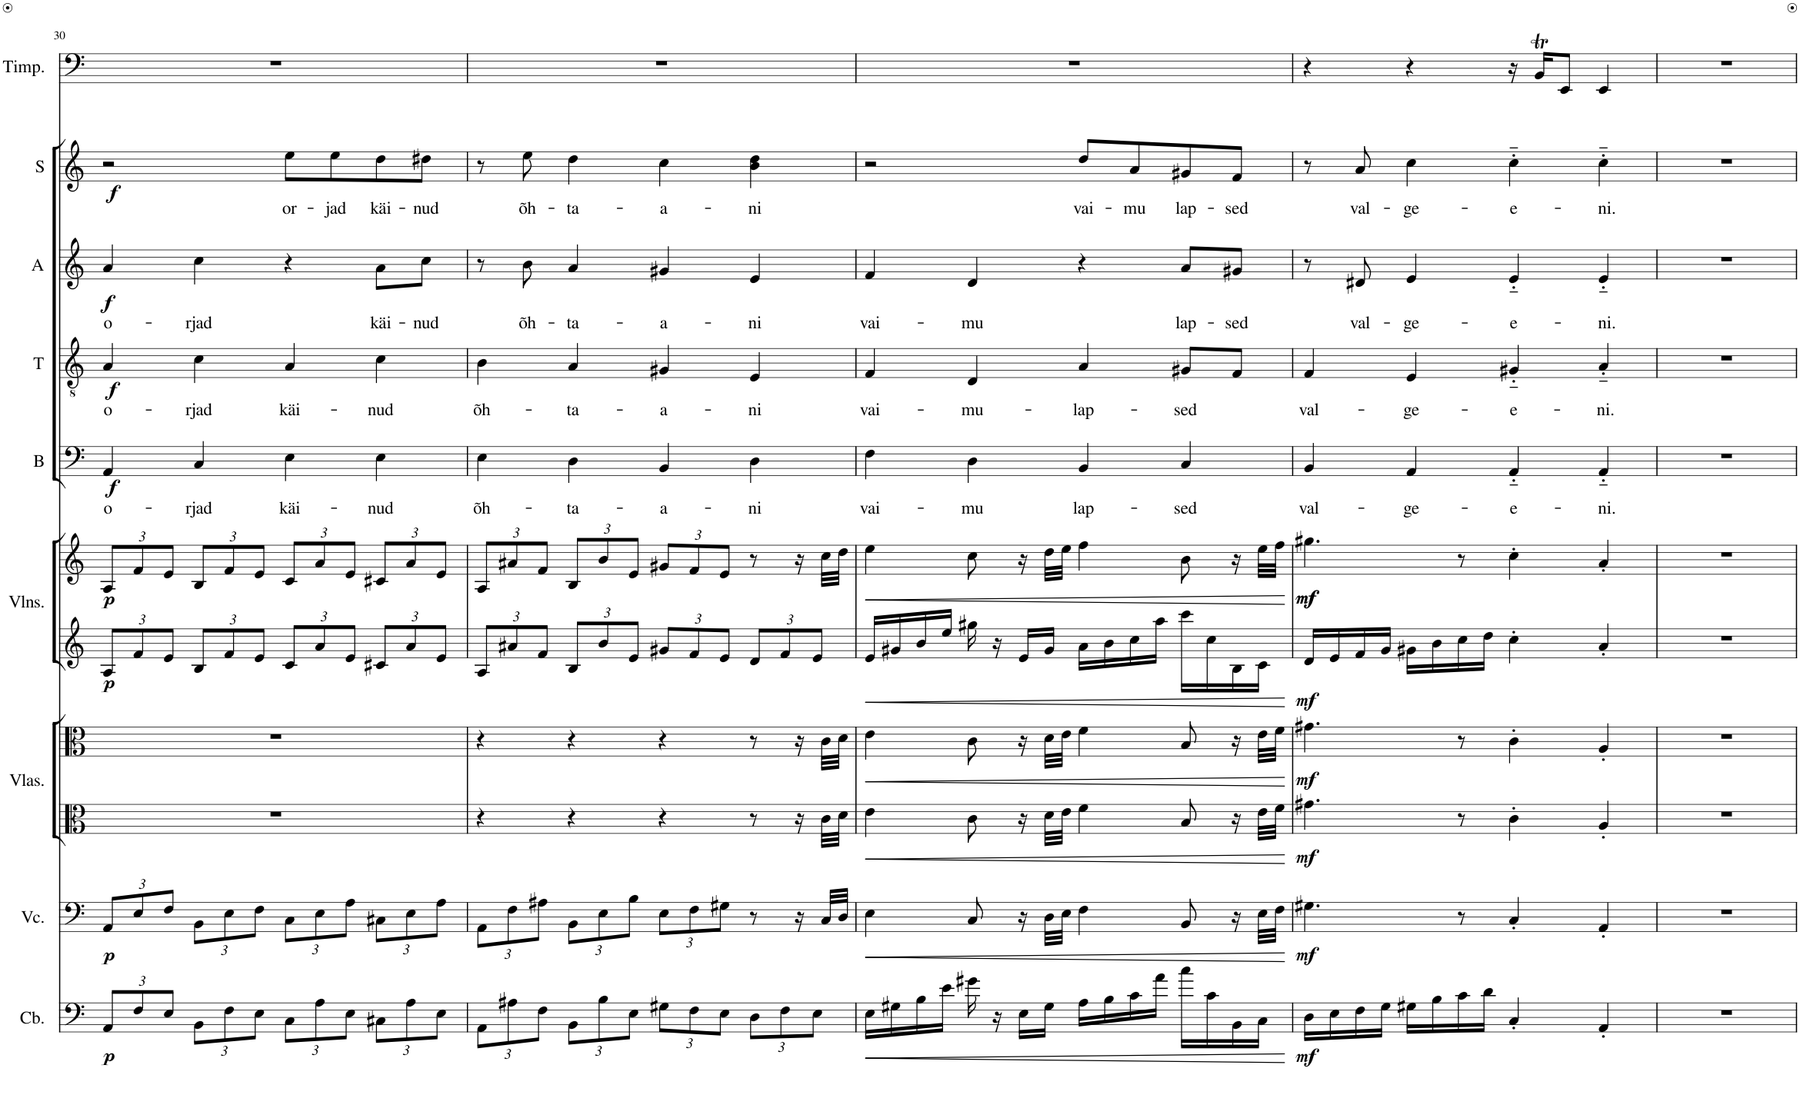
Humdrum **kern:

**kern	**dynam	**kern	**dynam	**kern	**kern	**dynam	**kern	**kern	**dynam	**kern	**text	**dynam	**kern	**text	**dynam	**kern	**text	**dynam	**kern	**text	**dynam	**kern
*part9	*part9	*part8	*part8	*part7	*part7	*part7	*part6	*part6	*part6	*part5	*part5	*part5	*part4	*part4	*part4	*part3	*part3	*part3	*part2	*part2	*part2	*part1
*staff11	*staff11	*staff10	*staff10	*staff9	*staff8	*staff8/9	*staff7	*staff6	*staff6/7	*staff5	*staff5	*staff5	*staff4	*staff4	*staff4	*staff3	*staff3	*staff3	*staff2	*staff2	*staff2	*staff1
*I"Contrabass	*	*I"Violoncello	*	*I"Violas	*	*	*I"Violins	*	*	*I"B	*	*	*I"T	*	*	*I"A	*	*	*I"S	*	*	*I"Timpani
*I'Cb.	*	*I'Vc.	*	*I'Vlas.	*	*	*I'Vlns.	*	*	*I'B	*	*	*I'T	*	*	*I'A	*	*	*I'S	*	*	*I'Timp.
!!LO:PB:g=z
*clefF4	*	*clefF4	*	*clefC3	*clefC3	*	*clefG2	*clefG2	*	*clefF4	*	*	*clefGv2	*	*	*clefG2	*	*	*clefG2	*	*	*clefF4
*Trd7c12	*	*	*	*	*	*	*	*	*	*	*	*	*	*	*	*Trd1c2	*	*	*	*	*	*
*k[]	*	*k[]	*	*k[]	*k[]	*	*k[]	*k[]	*	*k[]	*	*	*k[]	*	*	*k[]	*	*	*k[]	*	*	*k[]
*M4/4	*	*M4/4	*	*M4/4	*M4/4	*	*M4/4	*M4/4	*	*M4/4	*	*	*M4/4	*	*	*M4/4	*	*	*M4/4	*	*	*M4/4
*Xbrackettup	*	*Xbrackettup	*	*	*	*	*Xbrackettup	*Xbrackettup	*	*	*	*	*	*	*	*	*	*	*	*	*	*
=30	=30	=30	=30	=30	=30	=30	=30	=30	=30	=30	=30	=30	=30	=30	=30	=30	=30	=30	=30	=30	=30	=30
!	!LO:DY:b	!	!LO:DY:b	!	!	!	!	!	!LO:DY:b=2	!	!LO:LY:b	!	!	!LO:LY:b	!	!	!LO:LY:b	!	!	!	!	!
!	!	!	!	!	!	!	!	!	!LO:DY:n=1:b	!	!	!LO:DY:b	!	!	!LO:DY:b	!	!	!LO:DY:b	!	!	!LO:DY:b	!
12AA/L	p	12AA/L	p	1r	1r	.	12A/L	12A/L	p p	4AA/	o-	f	4A/	o-	f	4a/	o-	f	2r	.	f	1r
12F/	.	12E/	.	.	.	.	12f/	12f/	.	.	.	.	.	.	.	.	.	.	.	.	.	.
12E/J	.	12F/J	.	.	.	.	12e/J	12e/J	.	.	.	.	.	.	.	.	.	.	.	.	.	.
!	!	!	!	!	!	!	!	!	!	!	!LO:LY:b	!	!	!LO:LY:b	!	!	!LO:LY:b	!	!	!	!	!
12BB\L	.	12BB\L	.	.	.	.	12B/L	12B/L	.	4C/	-rjad	.	4c\	-rjad	.	4cc\	-rjad	.	.	.	.	.
12F\	.	12E\	.	.	.	.	12f/	12f/	.	.	.	.	.	.	.	.	.	.	.	.	.	.
12E\J	.	12F\J	.	.	.	.	12e/J	12e/J	.	.	.	.	.	.	.	.	.	.	.	.	.	.
!	!	!	!	!	!	!	!	!	!	!	!LO:LY:b	!	!	!LO:LY:b	!	!	!	!	!	!LO:LY:b	!	!
12C\L	.	12C\L	.	.	.	.	12c/L	12c/L	.	4E\	käi-	.	4A/	käi-	.	4r	.	.	8ee\L	or-	.	.
12A\	.	12E\	.	.	.	.	12a/	12a/	.	.	.	.	.	.	.	.	.	.	.	.	.	.
!	!	!	!	!	!	!	!	!	!	!	!	!	!	!	!	!	!	!	!	!LO:LY:b	!	!
.	.	.	.	.	.	.	.	.	.	.	.	.	.	.	.	.	.	.	8ee\	-jad	.	.
12E\J	.	12A\J	.	.	.	.	12e/J	12e/J	.	.	.	.	.	.	.	.	.	.	.	.	.	.
!	!	!	!	!	!	!	!	!	!	!	!LO:LY:b	!	!	!LO:LY:b	!	!	!LO:LY:b	!	!	!LO:LY:b	!	!
12C#X\L	.	12C#X\L	.	.	.	.	12c#X/L	12c#X/L	.	4E\	-nud	.	4c\	-nud	.	8a\L	-käi-	.	8dd\	käi-	.	.
12A\	.	12E\	.	.	.	.	12a/	12a/	.	.	.	.	.	.	.	.	.	.	.	.	.	.
!	!	!	!	!	!	!	!	!	!	!	!	!	!	!	!	!	!LO:LY:b	!	!	!LO:LY:b	!	!
.	.	.	.	.	.	.	.	.	.	.	.	.	.	.	.	8cc\J	-nud	.	8dd#X\J	-nud	.	.
12E\J	.	12A\J	.	.	.	.	12e/J	12e/J	.	.	.	.	.	.	.	.	.	.	.	.	.	.
=31	=31	=31	=31	=31	=31	=31	=31	=31	=31	=31	=31	=31	=31	=31	=31	=31	=31	=31	=31	=31	=31	=31
!	!	!	!	!	!	!	!	!	!	!	!LO:LY:b	!	!	!LO:LY:b	!	!	!	!	!	!	!	!
12AA\L	.	12AA\L	.	4r	4r	.	12A/L	12A/L	.	4E\	õh-	.	4B\	õh-	.	8r	.	.	8r	.	.	1r
12A#X\	.	12F\	.	.	.	.	12a#X/	12a#X/	.	.	.	.	.	.	.	.	.	.	.	.	.	.
!	!	!	!	!	!	!	!	!	!	!	!	!	!	!	!	!	!LO:LY:b	!	!	!LO:LY:b	!	!
.	.	.	.	.	.	.	.	.	.	.	.	.	.	.	.	8b\	õh-	.	8ee\	õh-	.	.
12F\J	.	12A#X\J	.	.	.	.	12f/J	12f/J	.	.	.	.	.	.	.	.	.	.	.	.	.	.
!	!	!	!	!	!	!	!	!	!	!	!LO:LY:b	!	!	!LO:LY:b	!	!	!LO:LY:b	!	!	!LO:LY:b	!	!
12BB\L	.	12BB\L	.	4r	4r	.	12B/L	12B/L	.	4D\	-ta-	.	4A/	-ta-	.	4a/	-ta-	.	4dd\	-ta-	.	.
12B\	.	12E\	.	.	.	.	12b/	12b/	.	.	.	.	.	.	.	.	.	.	.	.	.	.
12E\J	.	12B\J	.	.	.	.	12e/J	12e/J	.	.	.	.	.	.	.	.	.	.	.	.	.	.
!	!	!	!	!	!	!	!	!	!	!	!LO:LY:b	!	!	!LO:LY:b	!	!	!LO:LY:b	!	!	!LO:LY:b	!	!
12G#X\L	.	12E\L	.	4r	4r	.	12g#X/L	12g#X/L	.	4BB/	-a-	.	4G#X/	-a-	.	4g#X/	-a-	.	4cc\	-a-	.	.
12F\	.	12F\	.	.	.	.	12f/	12f/	.	.	.	.	.	.	.	.	.	.	.	.	.	.
12E\J	.	12G#X\J	.	.	.	.	12e/J	12e/J	.	.	.	.	.	.	.	.	.	.	.	.	.	.
!	!	!	!	!	!	!	!	!	!	!	!LO:LY:b	!	!	!LO:LY:b	!	!	!LO:LY:b	!	!	!LO:LY:b	!	!
12D\L	.	8r	.	8r	8r	.	12d/L	8r	.	4D\	-ni	.	4E/	-ni	.	4e/	-ni	.	4b\ 4dd\	-ni	.	.
12F\	.	.	.	.	.	.	12f/	.	.	.	.	.	.	.	.	.	.	.	.	.	.	.
.	.	16r	.	16r	16r	.	.	16r	.	.	.	.	.	.	.	.	.	.	.	.	.	.
12E\J	.	.	.	.	.	.	12e/J	.	.	.	.	.	.	.	.	.	.	.	.	.	.	.
.	.	32C/LLL	.	32c\LLL	32c\LLL	.	.	32cc\LLL	.	.	.	.	.	.	.	.	.	.	.	.	.	.
.	.	32D/JJJ	.	32d\JJJ	32d\JJJ	.	.	32dd\JJJ	.	.	.	.	.	.	.	.	.	.	.	.	.	.
=32	=32	=32	=32	=32	=32	=32	=32	=32	=32	=32	=32	=32	=32	=32	=32	=32	=32	=32	=32	=32	=32	=32
!	!LO:HP:b	!	!LO:HP:b	!	!	!LO:HP:b	!	!	!LO:HP:b	!	!LO:LY:b	!	!	!LO:LY:b	!	!	!LO:LY:b	!	!	!	!	!
16E\LL	<	4E\	<	4e\	4e\	<	16e/LL	4ee\	<	4F\	vai-	.	4F/	vai-	.	4f/	vai-	.	2r	.	.	1r
16G#X\	.	.	.	.	.	.	16g#X/	.	.	.	.	.	.	.	.	.	.	.	.	.	.	.
16B\	.	.	.	.	.	.	16b/	.	.	.	.	.	.	.	.	.	.	.	.	.	.	.
16e\JJ	.	.	.	.	.	.	16ee/JJ	.	.	.	.	.	.	.	.	.	.	.	.	.	.	.
!	!	!	!	!	!	!	!	!	!	!	!LO:LY:b	!	!	!LO:LY:b	!	!	!LO:LY:b	!	!	!	!	!
16g#X\	.	8C/	.	8c\	8c\	.	16gg#X\	8cc\	.	4D\	-mu	.	4D/	mu-	.	4d/	-mu	.	.	.	.	.
16r	.	.	.	.	.	.	16r	.	.	.	.	.	.	.	.	.	.	.	.	.	.	.
16E\LL	.	16r	.	16r	16r	.	16e/LL	16r	.	.	.	.	.	.	.	.	.	.	.	.	.	.
16G#\JJ	.	32D\LLL	.	32d\LLL	32d\LLL	.	16g#/JJ	32dd\LLL	.	.	.	.	.	.	.	.	.	.	.	.	.	.
.	.	32E\JJJ	.	32e\JJJ	32e\JJJ	.	.	32ee\JJJ	.	.	.	.	.	.	.	.	.	.	.	.	.	.
!	!	!	!	!	!	!	!	!	!	!	!LO:LY:b	!	!	!LO:LY:b	!	!	!	!	!	!LO:LY:b	!	!
16A\LL	.	4F\	.	4f\	4f\	.	16a\LL	4ff\	.	4BB/	lap-	.	4A/	-lap-	.	4r	.	.	8dd/L	vai-	.	.
16B\	.	.	.	.	.	.	16b\	.	.	.	.	.	.	.	.	.	.	.	.	.	.	.
!	!	!	!	!	!	!	!	!	!	!	!	!	!	!	!	!	!	!	!	!LO:LY:b	!	!
16c\	.	.	.	.	.	.	16cc\	.	.	.	.	.	.	.	.	.	.	.	8a/	-mu	.	.
16a\JJ	.	.	.	.	.	.	16aa\JJ	.	.	.	.	.	.	.	.	.	.	.	.	.	.	.
!	!	!	!	!	!	!	!	!	!	!	!LO:LY:b	!	!	!LO:LY:b	!	!	!LO:LY:b	!	!	!LO:LY:b	!	!
16cc\LL	.	8BB/	.	8B/	8B/	.	16ccc\LL	8b\	.	4C/	-sed	.	8G#X/L	-sed	.	8a/L	lap-	.	8g#X/	lap-	.	.
16c\	.	.	.	.	.	.	16cc\	.	.	.	.	.	.	.	.	.	.	.	.	.	.	.
!	!	!	!	!	!	!	!	!	!	!	!	!	!	!	!	!	!LO:LY:b	!	!	!LO:LY:b	!	!
16BB\	.	16r	.	16r	16r	.	16B\	16r	.	.	.	.	8F/J	.	.	8g#X/J	-sed	.	8f/J	-sed	.	.
16C\JJ	.	32E\LLL	.	32e\LLL	32e\LLL	.	16c\JJ	32ee\LLL	.	.	.	.	.	.	.	.	.	.	.	.	.	.
.	.	32F\JJJ	.	32f\JJJ	32f\JJJ	.	.	32ff\JJJ	.	.	.	.	.	.	.	.	.	.	.	.	.	.
.	[	.	[	.	.	[	.	.	[	.	.	.	.	.	.	.	.	.	.	.	.	.
=33	=33	=33	=33	=33	=33	=33	=33	=33	=33	=33	=33	=33	=33	=33	=33	=33	=33	=33	=33	=33	=33	=33
!	!LO:DY:b	!	!LO:DY:b	!	!	!LO:DY:b=2	!	!	!	!	!LO:LY:b	!	!	!LO:LY:b	!	!	!	!	!	!	!	!
!	!	!	!	!	!	!LO:DY:n=1:b	!	!	!LO:DY:b=2	!	!	!	!	!	!	!	!	!	!	!	!	!
!	!	!	!	!	!	!	!	!	!LO:DY:n=1:b	!	!	!	!	!	!	!	!	!	!	!	!	!
!	!	!	!	!	!	!	!	!	!LO:DY:n=2:b	!	!	!	!	!	!	!	!	!	!	!	!	!
16D\LL	mf	4.G#X\	mf	4.g#X\	4.g#X\	mf mf	16d/LL	4.gg#X\	mf mf mf	4BB/	val-	.	4F/	val-	.	8r	.	.	8r	.	.	4r
16E\	.	.	.	.	.	.	16e/	.	.	.	.	.	.	.	.	.	.	.	.	.	.	.
!	!	!	!	!	!	!	!	!	!	!	!	!	!	!	!	!	!LO:LY:b	!	!	!LO:LY:b	!	!
16F\	.	.	.	.	.	.	16f/	.	.	.	.	.	.	.	.	8d#X/	val-	.	8a/	val-	.	.
16G\JJ	.	.	.	.	.	.	16g/JJ	.	.	.	.	.	.	.	.	.	.	.	.	.	.	.
!	!	!	!	!	!	!	!	!	!	!	!LO:LY:b	!	!	!LO:LY:b	!	!	!LO:LY:b	!	!	!LO:LY:b	!	!
16G#X\LL	.	.	.	.	.	.	16g#X\LL	.	.	4AA/	-ge-	.	4E/	-ge-	.	4e/	-ge-	.	4cc\	-ge-	.	4r
16B\	.	.	.	.	.	.	16b\	.	.	.	.	.	.	.	.	.	.	.	.	.	.	.
16c\	.	8r	.	8r	8r	.	16cc\	8r	.	.	.	.	.	.	.	.	.	.	.	.	.	.
16d\JJ	.	.	.	.	.	.	16dd\JJ	.	.	.	.	.	.	.	.	.	.	.	.	.	.	.
!	!	!	!	!	!	!	!	!	!	!	!LO:LY:b	!	!	!LO:LY:b	!	!	!LO:LY:b	!	!	!LO:LY:b	!	!
4C'/	.	4C'/	.	4c'\	4c'\	.	4cc'\	4cc'\	.	4AA'~/	-e-	.	4G#X'~/	-e-	.	4e'~/	-e-	.	4cc'~\	-e-	.	16r
.	.	.	.	.	.	.	.	.	.	.	.	.	.	.	.	.	.	.	.	.	.	16BBt/KL
.	.	.	.	.	.	.	.	.	.	.	.	.	.	.	.	.	.	.	.	.	.	8EE/J
!	!	!	!	!	!	!	!	!	!	!	!LO:LY:b	!	!	!LO:LY:b	!	!	!LO:LY:b	!	!	!LO:LY:b	!	!
4AA'/	.	4AA'/	.	4A'/	4A'/	.	4a'/	4a'/	.	4AA'~/	-ni.	.	4A'~/	-ni.	.	4e'~/	-ni.	.	4cc'~\	-ni.	.	4EE/
=34	=34	=34	=34	=34	=34	=34	=34	=34	=34	=34	=34	=34	=34	=34	=34	=34	=34	=34	=34	=34	=34	=34
1r	.	1r	.	1r	1r	.	1r	1r	.	1r	.	.	1r	.	.	1r	.	.	1r	.	.	1r
=	=	=	=	=	=	=	=	=	=	=	=	=	=	=	=	=	=	=	=	=	=	=
*-	*-	*-	*-	*-	*-	*-	*-	*-	*-	*-	*-	*-	*-	*-	*-	*-	*-	*-	*-	*-	*-	*-
